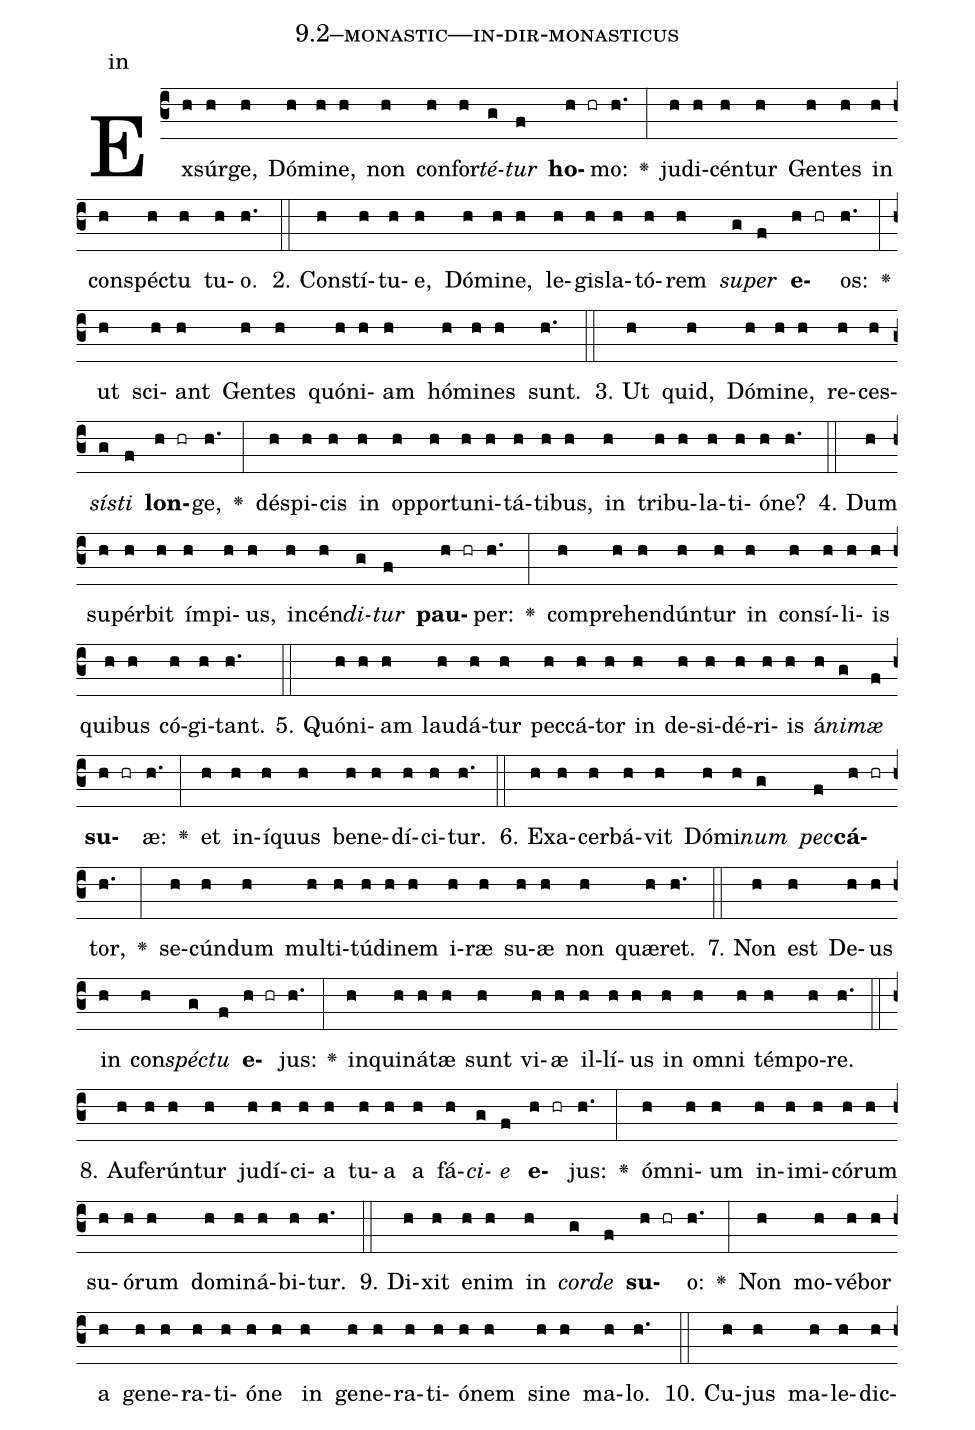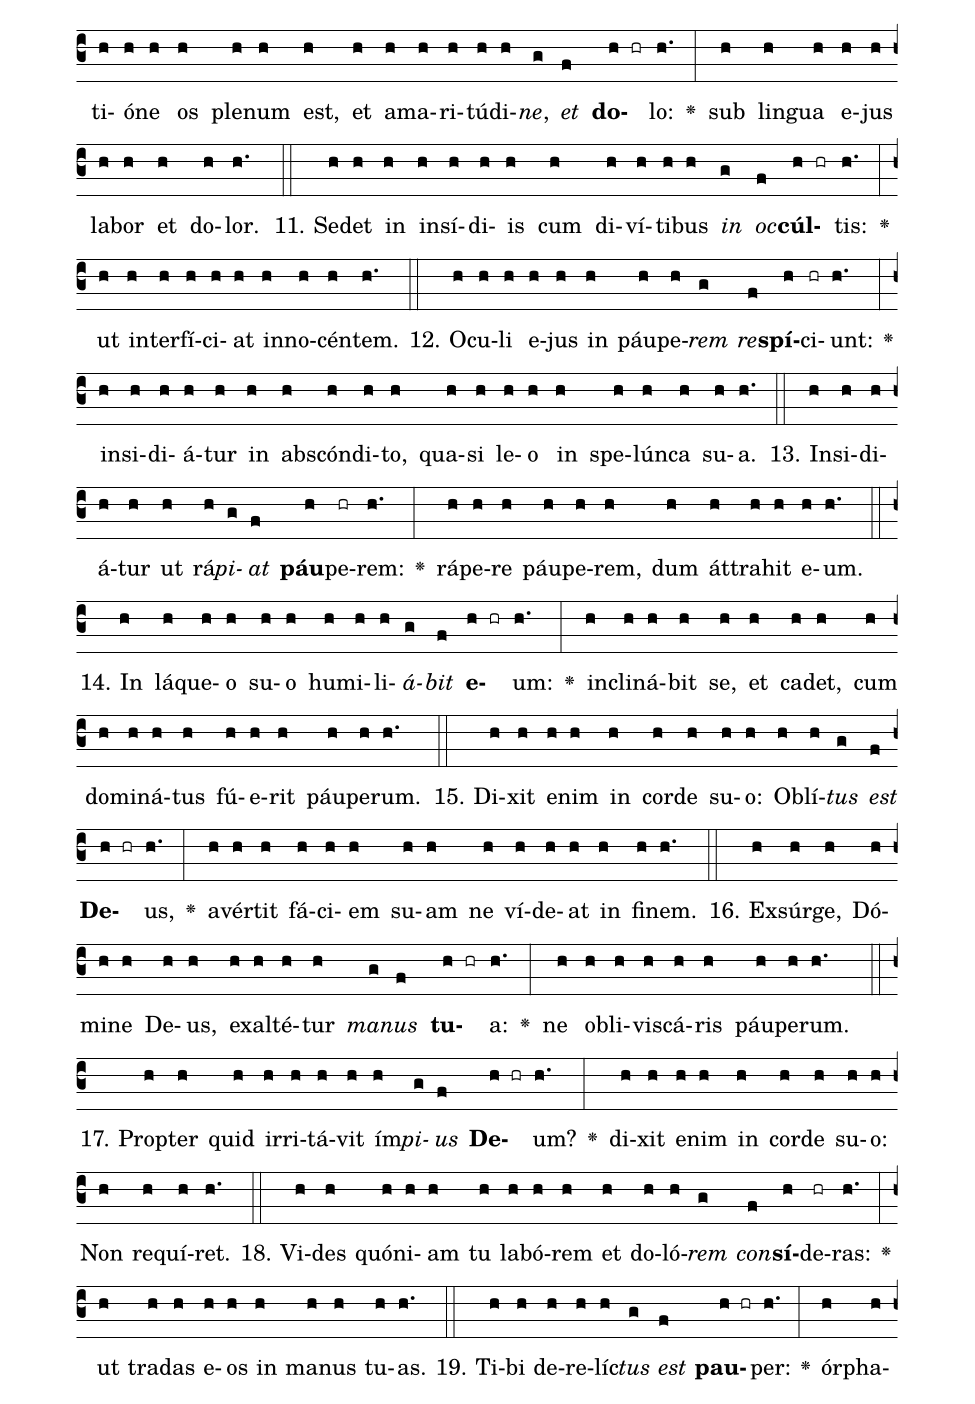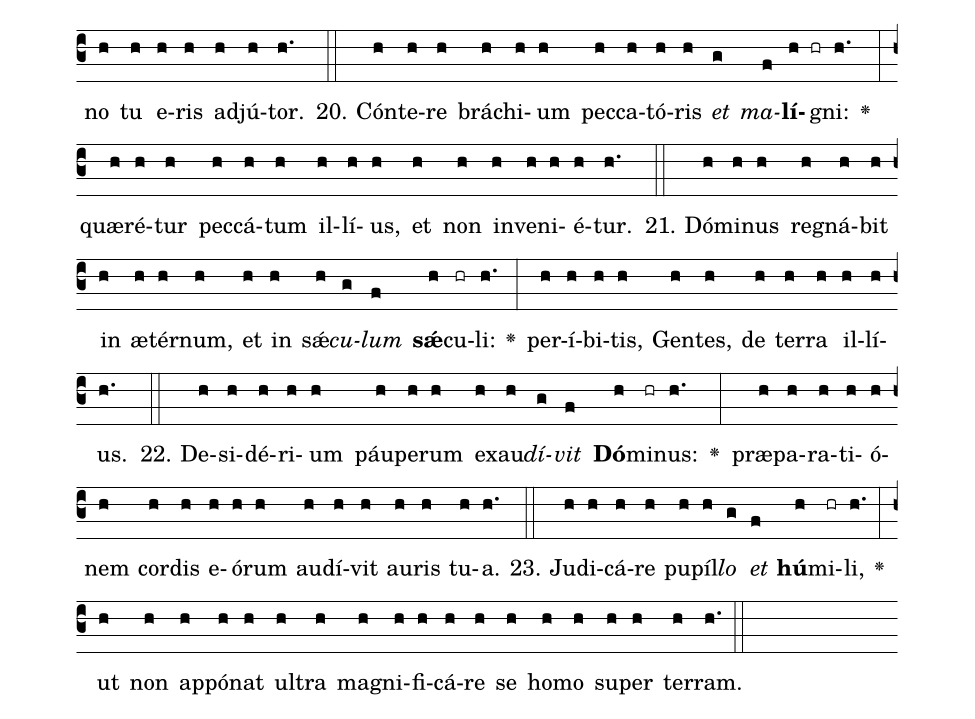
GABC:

name: 9.2--monastic---in-dir-monasticus;
annotation: in;
%%
(c3)Ex(h)súr(h)ge,(h) Dó(h)mi(h)ne,(h) non(h) con(h)for(h)<i>té</i>(g)<i>tur</i>(f) <b>ho</b>(h hr)mo:(h.) <v>\greheightstar</v>(:) ju(h)di(h)cén(h)tur(h) Gen(h)tes(h) in(h) con(h)spéc(h)tu(h) tu(h)o.(h.) (::)
2. Con(h)stí(h)tu(h)e,(h) Dó(h)mi(h)ne,(h) le(h)gis(h)la(h)tó(h)rem(h) <i>su</i>(g)<i>per</i>(f) <b>e</b>(h hr)os:(h.) <v>\greheightstar</v>(:) ut(h) sci(h)ant(h) Gen(h)tes(h) quón(h)i(h)am(h) hó(h)mi(h)nes(h) sunt.(h.) (::)
3. Ut(h) quid,(h) Dó(h)mi(h)ne,(h) re(h)ces(h)<i>sís</i>(g)<i>ti</i>(f) <b>lon</b>(h hr)ge,(h.) <v>\greheightstar</v>(:) dé(h)spi(h)cis(h) in(h) op(h)por(h)tu(h)ni(h)tá(h)ti(h)bus,(h) in(h) tri(h)bu(h)la(h)ti(h)ó(h)ne?(h.) (::)
4. Dum(h) su(h)pér(h)bit(h) ím(h)pi(h)us,(h) in(h)cén(h)<i>di</i>(g)<i>tur</i>(f) <b>pau</b>(h hr)per:(h.) <v>\greheightstar</v>(:) com(h)pre(h)hen(h)dún(h)tur(h) in(h) con(h)sí(h)li(h)is(h) qui(h)bus(h) có(h)gi(h)tant.(h.) (::)
5. Quón(h)i(h)am(h) lau(h)dá(h)tur(h) pec(h)cá(h)tor(h) in(h) de(h)si(h)dé(h)ri(h)is(h) á(h)<i>ni</i>(g)<i>mæ</i>(f) <b>su</b>(h hr)æ:(h.) <v>\greheightstar</v>(:) et(h) in(h)í(h)quus(h) be(h)ne(h)dí(h)ci(h)tur.(h.) (::)
6. Ex(h)a(h)cer(h)bá(h)vit(h) Dó(h)mi(h)<i>num</i>(g) <i>pec</i>(f)<b>cá</b>(h hr)tor,(h.) <v>\greheightstar</v>(:) se(h)cún(h)dum(h) mul(h)ti(h)tú(h)di(h)nem(h) i(h)ræ(h) su(h)æ(h) non(h) quæ(h)ret.(h.) (::)
7. Non(h) est(h) De(h)us(h) in(h) con(h)<i>spéc</i>(g)<i>tu</i>(f) <b>e</b>(h hr)jus:(h.) <v>\greheightstar</v>(:) in(h)qui(h)ná(h)tæ(h) sunt(h) vi(h)æ(h) il(h)lí(h)us(h) in(h) om(h)ni(h) tém(h)po(h)re.(h.) (::)
8. Au(h)fe(h)rún(h)tur(h) ju(h)dí(h)ci(h)a(h) tu(h)a(h) a(h) fá(h)<i>ci</i>(g)<i>e</i>(f) <b>e</b>(h hr)jus:(h.) <v>\greheightstar</v>(:) óm(h)ni(h)um(h) in(h)i(h)mi(h)có(h)rum(h) su(h)ó(h)rum(h) do(h)mi(h)ná(h)bi(h)tur.(h.) (::)
9. Di(h)xit(h) e(h)nim(h) in(h) <i>cor</i>(g)<i>de</i>(f) <b>su</b>(h hr)o:(h.) <v>\greheightstar</v>(:) Non(h) mo(h)vé(h)bor(h) a(h) ge(h)ne(h)ra(h)ti(h)ó(h)ne(h) in(h) ge(h)ne(h)ra(h)ti(h)ó(h)nem(h) si(h)ne(h) ma(h)lo.(h.) (::)
10. Cu(h)jus(h) ma(h)le(h)dic(h)ti(h)ó(h)ne(h) os(h) ple(h)num(h) est,(h) et(h) a(h)ma(h)ri(h)tú(h)di(h)<i>ne</i>,(g) <i>et</i>(f) <b>do</b>(h hr)lo:(h.) <v>\greheightstar</v>(:) sub(h) lin(h)gua(h) e(h)jus(h) la(h)bor(h) et(h) do(h)lor.(h.) (::)
11. Se(h)det(h) in(h) in(h)sí(h)di(h)is(h) cum(h) di(h)ví(h)ti(h)bus(h) <i>in</i>(g) <i>oc</i>(f)<b>cúl</b>(h hr)tis:(h.) <v>\greheightstar</v>(:) ut(h) in(h)ter(h)fí(h)ci(h)at(h) in(h)no(h)cén(h)tem.(h.) (::)
12. O(h)cu(h)li(h) e(h)jus(h) in(h) páu(h)pe(h)<i>rem</i>(g) <i>re</i>(f)<b>spí</b>(h)ci(hr)unt:(h.) <v>\greheightstar</v>(:) in(h)si(h)di(h)á(h)tur(h) in(h) abs(h)cón(h)di(h)to,(h) qua(h)si(h) le(h)o(h) in(h) spe(h)lún(h)ca(h) su(h)a.(h.) (::)
13. In(h)si(h)di(h)á(h)tur(h) ut(h) rá(h)<i>pi</i>(g)<i>at</i>(f) <b>páu</b>(h)pe(hr)rem:(h.) <v>\greheightstar</v>(:) rá(h)pe(h)re(h) páu(h)pe(h)rem,(h) dum(h) át(h)tra(h)hit(h) e(h)um.(h.) (::)
14. In(h) lá(h)que(h)o(h) su(h)o(h) hu(h)mi(h)li(h)<i>á</i>(g)<i>bit</i>(f) <b>e</b>(h hr)um:(h.) <v>\greheightstar</v>(:) in(h)cli(h)ná(h)bit(h) se,(h) et(h) ca(h)det,(h) cum(h) do(h)mi(h)ná(h)tus(h) fú(h)e(h)rit(h) páu(h)pe(h)rum.(h.) (::)
15. Di(h)xit(h) e(h)nim(h) in(h) cor(h)de(h) su(h)o:(h) Ob(h)lí(h)<i>tus</i>(g) <i>est</i>(f) <b>De</b>(h hr)us,(h.) <v>\greheightstar</v>(:) a(h)vér(h)tit(h) fá(h)ci(h)em(h) su(h)am(h) ne(h) ví(h)de(h)at(h) in(h) fi(h)nem.(h.) (::)
16. Ex(h)súr(h)ge,(h) Dó(h)mi(h)ne(h) De(h)us,(h) ex(h)al(h)té(h)tur(h) <i>ma</i>(g)<i>nus</i>(f) <b>tu</b>(h hr)a:(h.) <v>\greheightstar</v>(:) ne(h) ob(h)li(h)vis(h)cá(h)ris(h) páu(h)pe(h)rum.(h.) (::)
17. Prop(h)ter(h) quid(h) ir(h)ri(h)tá(h)vit(h) ím(h)<i>pi</i>(g)<i>us</i>(f) <b>De</b>(h hr)um?(h.) <v>\greheightstar</v>(:) di(h)xit(h) e(h)nim(h) in(h) cor(h)de(h) su(h)o:(h) Non(h) re(h)quí(h)ret.(h.) (::)
18. Vi(h)des(h) quón(h)i(h)am(h) tu(h) la(h)bó(h)rem(h) et(h) do(h)ló(h)<i>rem</i>(g) <i>con</i>(f)<b>sí</b>(h)de(hr)ras:(h.) <v>\greheightstar</v>(:) ut(h) tra(h)das(h) e(h)os(h) in(h) ma(h)nus(h) tu(h)as.(h.) (::)
19. Ti(h)bi(h) de(h)re(h)líc(h)<i>tus</i>(g) <i>est</i>(f) <b>pau</b>(h hr)per:(h.) <v>\greheightstar</v>(:) ór(h)pha(h)no(h) tu(h) e(h)ris(h) ad(h)jú(h)tor.(h.) (::)
20. Cón(h)te(h)re(h) brá(h)chi(h)um(h) pec(h)ca(h)tó(h)ris(h) <i>et</i>(g) <i>ma</i>(f)<b>lí</b>(h hr)gni:(h.) <v>\greheightstar</v>(:) quæ(h)ré(h)tur(h) pec(h)cá(h)tum(h) il(h)lí(h)us,(h) et(h) non(h) in(h)ve(h)ni(h)é(h)tur.(h.) (::)
21. Dó(h)mi(h)nus(h) re(h)gná(h)bit(h) in(h) æ(h)tér(h)num,(h) et(h) in(h) sǽ(h)<i>cu</i>(g)<i>lum</i>(f) <b>sǽ</b>(h)cu(hr)li:(h.) <v>\greheightstar</v>(:) per(h)í(h)bi(h)tis,(h) Gen(h)tes,(h) de(h) ter(h)ra(h) il(h)lí(h)us.(h.) (::)
22. De(h)si(h)dé(h)ri(h)um(h) páu(h)pe(h)rum(h) ex(h)au(h)<i>dí</i>(g)<i>vit</i>(f) <b>Dó</b>(h)mi(hr)nus:(h.) <v>\greheightstar</v>(:) præ(h)pa(h)ra(h)ti(h)ó(h)nem(h) cor(h)dis(h) e(h)ó(h)rum(h) au(h)dí(h)vit(h) au(h)ris(h) tu(h)a.(h.) (::)
23. Ju(h)di(h)cá(h)re(h) pu(h)píl(h)<i>lo</i>(g) <i>et</i>(f) <b>hú</b>(h)mi(hr)li,(h.) <v>\greheightstar</v>(:) ut(h) non(h) ap(h)pó(h)nat(h) ul(h)tra(h) ma(h)gni(h)fi(h)cá(h)re(h) se(h) ho(h)mo(h) su(h)per(h) ter(h)ram.(h.) (::)
